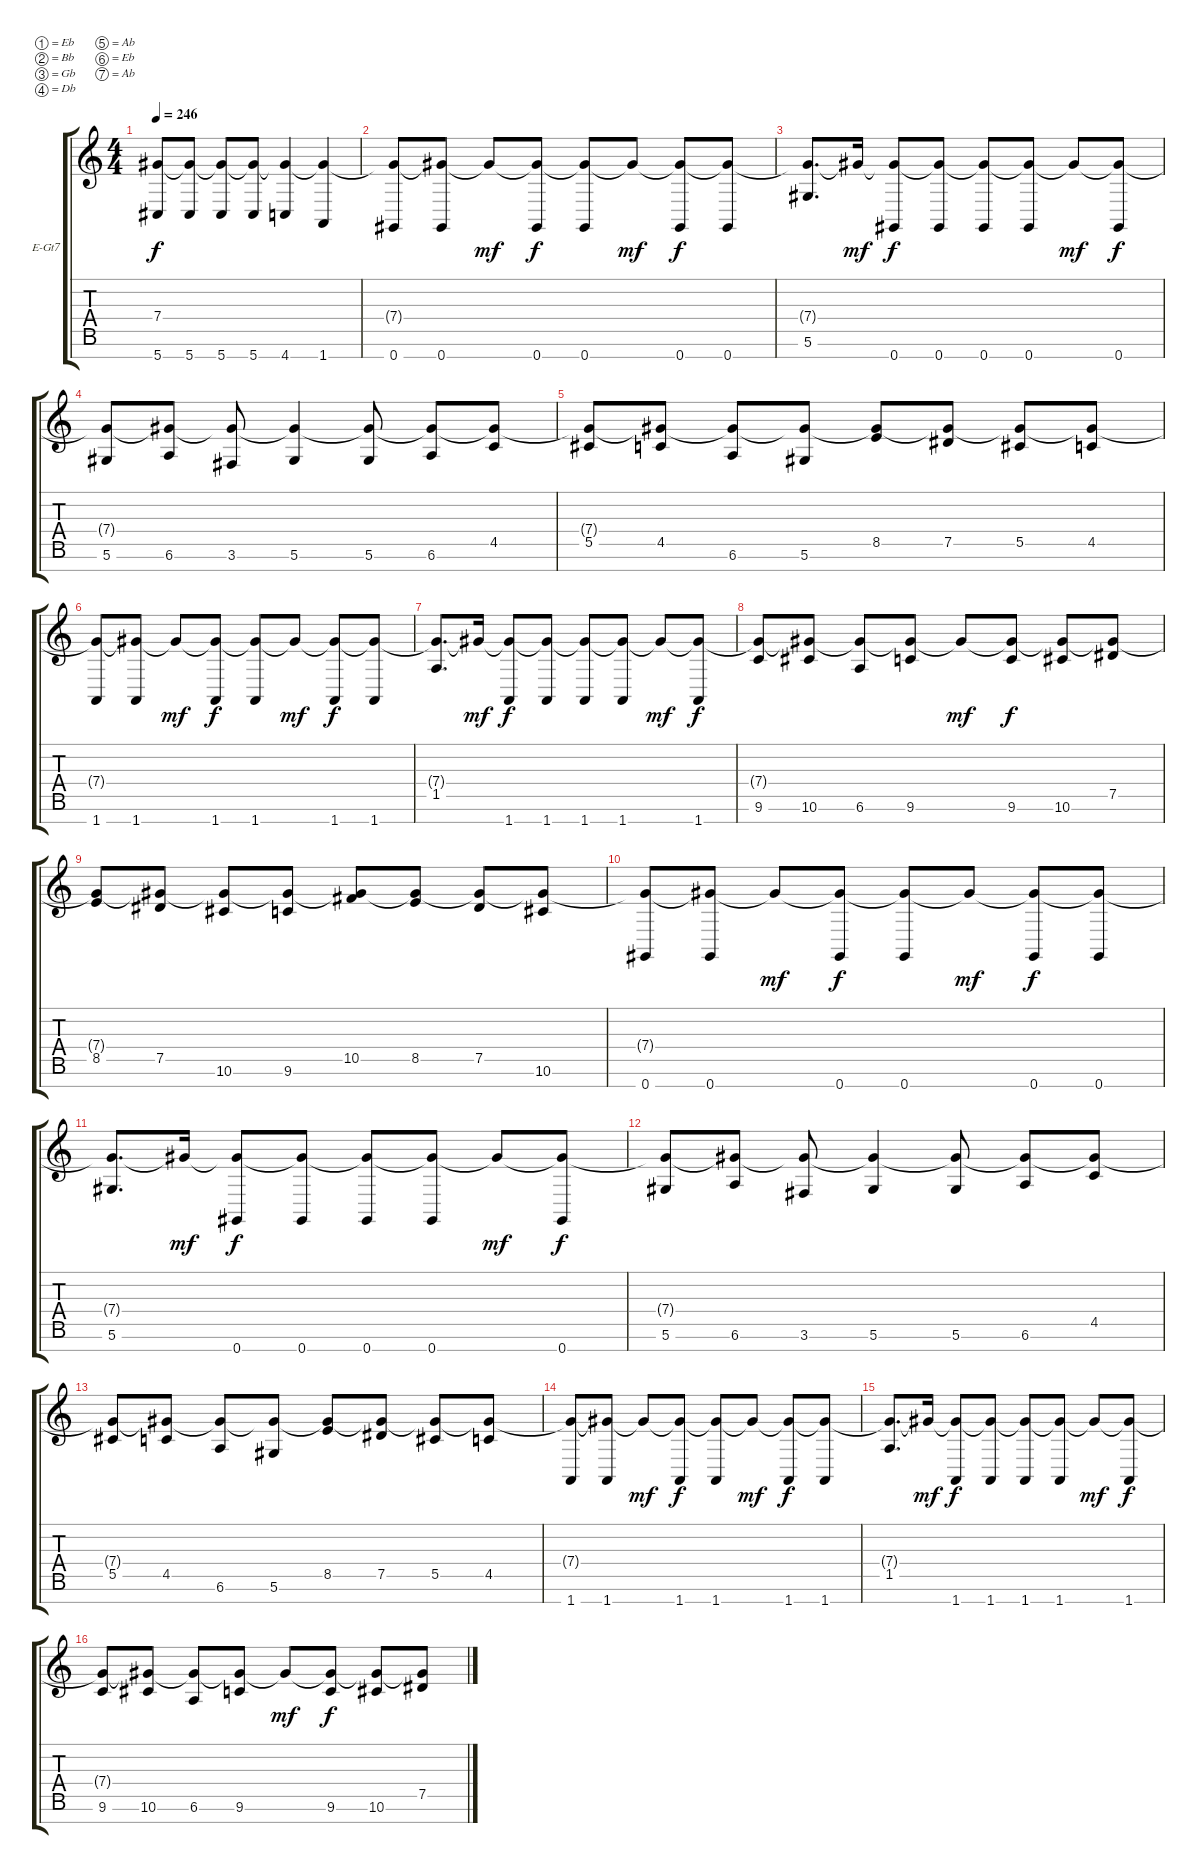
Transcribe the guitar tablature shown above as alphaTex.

\bracketExtendMode groupsimilarinstruments
\firstSystemTrackNameOrientation horizontal
\otherSystemsTrackNameOrientation horizontal
\track ("Keys (MIDI)" "E-Gt7") {solo instrument distortionguitar}
\staff {score tabs}
\tuning (Eb4 Bb3 Gb3 Db3 Ab2 Eb2 Ab1)
\ts (4 4)
\tempo 246
\clef g2
\ks c
(5.7 7.4{t}).8{dy f} (5.7 7.4{t}).8 (5.7 7.4{t}).8 (5.7 7.4{t}).8 (4.7 7.4{t}).4 (1.7 7.4{t}).4 |
(0.7 7.4{t}).8 (0.7 7.4{t}).8 7.4{t}.8{dy mf} (0.7 7.4{t}).8{dy f} (0.7 7.4{t}).8 7.4{t}.8{dy mf} (0.7 7.4{t}).8{dy f} (0.7 7.4{t}).8 |
(5.6 7.4{t}).8{d} 7.4{t}.16{dy mf} (0.7 7.4{t}).8{dy f} (0.7 7.4{t}).8 (0.7 7.4{t}).8 (0.7 7.4{t}).8 7.4{t}.8{dy mf} (0.7 7.4{t}).8{dy f} |
(5.6 7.4{t}).8 (6.6 7.4{t}).8 (3.6 7.4{t}).8 (5.6 7.4{t}).4 (5.6 7.4{t}).8 (6.6 7.4{t}).8 (4.5 7.4{t}).8 |
(5.5 7.4{t}).8 (4.5 7.4{t}).8 (6.6 7.4{t}).8 (5.6 7.4{t}).8 (8.5 7.4{t}).8 (7.5 7.4{t}).8 (5.5 7.4{t}).8 (4.5 7.4{t}).8 |
(1.7 7.4{t}).8 (1.7 7.4{t}).8 7.4{t}.8{dy mf} (1.7 7.4{t}).8{dy f} (1.7 7.4{t}).8 7.4{t}.8{dy mf} (1.7 7.4{t}).8{dy f} (1.7 7.4{t}).8 |
(1.5 7.4{t}).8{d} 7.4{t}.16{dy mf} (1.7 7.4{t}).8{dy f} (1.7 7.4{t}).8 (1.7 7.4{t}).8 (1.7 7.4{t}).8 7.4{t}.8{dy mf} (1.7 7.4{t}).8{dy f} |
(9.6 7.4{t}).8 (10.6 7.4{t}).8 (6.6 7.4{t}).8 (9.6 7.4{t}).8 7.4{t}.8{dy mf} (9.6 7.4{t}).8{dy f} (10.6 7.4{t}).8 (7.5 7.4{t}).8 |
(8.5 7.4{t}).8 (7.5 7.4{t}).8 (10.6 7.4{t}).8 (9.6 7.4{t}).8 (10.5 7.4{t}).8 (8.5 7.4{t}).8 (7.5 7.4{t}).8 (10.6 7.4{t}).8 |
(0.7 7.4{t}).8 (0.7 7.4{t}).8 7.4{t}.8{dy mf} (0.7 7.4{t}).8{dy f} (0.7 7.4{t}).8 7.4{t}.8{dy mf} (0.7 7.4{t}).8{dy f} (0.7 7.4{t}).8 |
(5.6 7.4{t}).8{d} 7.4{t}.16{dy mf} (0.7 7.4{t}).8{dy f} (0.7 7.4{t}).8 (0.7 7.4{t}).8 (0.7 7.4{t}).8 7.4{t}.8{dy mf} (0.7 7.4{t}).8{dy f} |
(5.6 7.4{t}).8 (6.6 7.4{t}).8 (3.6 7.4{t}).8 (5.6 7.4{t}).4 (5.6 7.4{t}).8 (6.6 7.4{t}).8 (4.5 7.4{t}).8 |
(5.5 7.4{t}).8 (4.5 7.4{t}).8 (6.6 7.4{t}).8 (5.6 7.4{t}).8 (8.5 7.4{t}).8 (7.5 7.4{t}).8 (5.5 7.4{t}).8 (4.5 7.4{t}).8 |
(1.7 7.4{t}).8 (1.7 7.4{t}).8 7.4{t}.8{dy mf} (1.7 7.4{t}).8{dy f} (1.7 7.4{t}).8 7.4{t}.8{dy mf} (1.7 7.4{t}).8{dy f} (1.7 7.4{t}).8 |
(1.5 7.4{t}).8{d} 7.4{t}.16{dy mf} (1.7 7.4{t}).8{dy f} (1.7 7.4{t}).8 (1.7 7.4{t}).8 (1.7 7.4{t}).8 7.4{t}.8{dy mf} (1.7 7.4{t}).8{dy f} |
(9.6 7.4{t}).8 (10.6 7.4{t}).8 (6.6 7.4{t}).8 (9.6 7.4{t}).8 7.4{t}.8{dy mf} (9.6 7.4{t}).8{dy f} (10.6 7.4{t}).8 (7.5 7.4{t}).8
